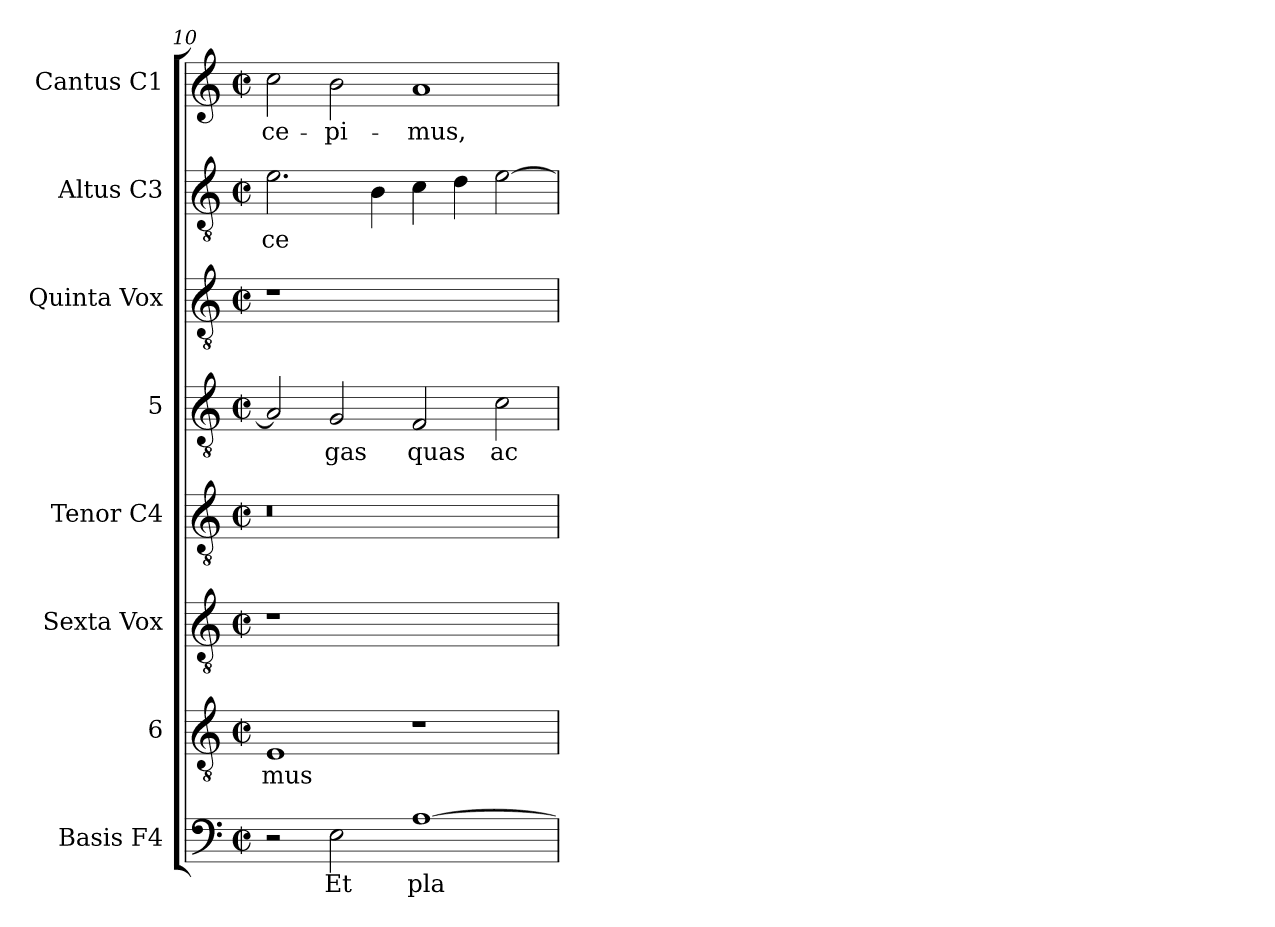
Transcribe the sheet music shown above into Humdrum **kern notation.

**kern	**text	**kern	**text	**kern	**kern	**kern	**text	**kern	**kern	**text	**kern	**text
*part8	*part8	*part7	*part7	*part6	*part5	*part4	*part4	*part3	*part2	*part2	*part1	*part1
*staff8	*staff8	*staff7	*staff7	*staff6	*staff5	*staff4	*staff4	*staff3	*staff2	*staff2	*staff1	*staff1
*I"Basis  F4	*	*I"6	*	*I"Sexta  Vox	*I"Tenor  C4	*I"5	*	*I"Quinta  Vox	*I"Altus  C3	*	*I"Cantus  C1	*
*I'B	*	*	*	*	*I'T	*	*	*	*I'A	*	*I'C	*
*clefF4	*	*clefGv2	*	*clefGv2	*clefGv2	*clefGv2	*	*clefGv2	*clefGv2	*	*clefG2	*
*k[]	*	*k[]	*	*k[]	*k[]	*k[]	*	*k[]	*k[]	*	*k[]	*
*C:	*	*C:	*	*C:	*C:	*C:	*	*C:	*C:	*	*C:	*
*M2/2	*	*M2/2	*	*M2/2	*M2/2	*M2/2	*	*M2/2	*M2/2	*	*M2/2	*
*met(c|)	*	*met(c|)	*	*met(c|)	*met(c|)	*met(c|)	*	*met(c|)	*met(c|)	*	*met(c|)	*
=10	=10	=10	=10	=10	=10	=10	=10	=10	=10	=10	=10	=10
!	!	!	!LO:LY:b:cj	!	!	!	!LO:LY:b:cj	!	!	!LO:LY:b:cj	!	!LO:LY:b:cj
2r	.	1E	-mus	1r	0r	2A/]	--	1r	2.e\	-ce-	2cc\	-ce-
!	!LO:LY:b:cj	!	!	!	!	!	!LO:LY:b:cj	!	!	!	!	!LO:LY:b:cj
2E\	Et	.	.	.	.	2G/	-gas	.	.	.	2b\	-pi-
!	!	!	!	!	!	!	!	!	!	!LO:LY:b:cj	!	!
.	.	.	.	.	.	.	.	.	4B\	--	.	.
!	!LO:LY:b:cj	!	!	!	!	!	!LO:LY:b:cj	!	!	!LO:LY:b:cj	!	!LO:LY:b:cj
[<1A	pla-	1r	.	1ryy	.	2F/	quas	1ryy	4c\	--	1a	-mus,
!	!	!	!	!	!	!	!	!	!	!LO:LY:b:cj	!	!
.	.	.	.	.	.	.	.	.	4d\	--	.	.
!	!	!	!	!	!	!	!LO:LY:b:cj	!	!	!LO:LY:b:cj	!	!
.	.	.	.	.	.	2c\	ac-	.	[<2e\	--	.	.
=	=	=	=	=	=	=	=	=	=	=	=	=
*-	*-	*-	*-	*-	*-	*-	*-	*-	*-	*-	*-	*-
